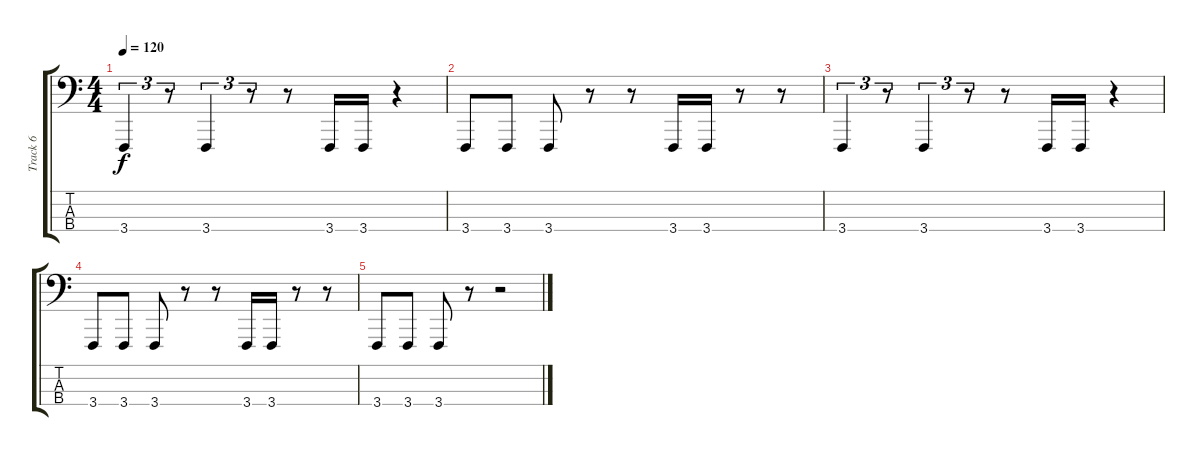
\track ("Track 6" "Track 6") {instrument lead2sawtooth}
\staff {score tabs}
\tuning (G2 D2 A1 D1) {hide}
\ts (4 4)
\tempo 120
\clef f4
\ks c
3.4.4{tu (3 2) dy f} r.8{tu (3 2)} 3.4.4{tu (3 2)} r.8{tu (3 2)} r.8 3.4.16 3.4.16 r.4 |
3.4.8 3.4.8 3.4.8 r.8 r.8 3.4.16 3.4.16 r.8 r.8 |
3.4.4{tu (3 2)} r.8{tu (3 2)} 3.4.4{tu (3 2)} r.8{tu (3 2)} r.8 3.4.16 3.4.16 r.4 |
3.4.8 3.4.8 3.4.8 r.8 r.8 3.4.16 3.4.16 r.8 r.8 |
3.4.8 3.4.8 3.4.8 r.8 r.2
